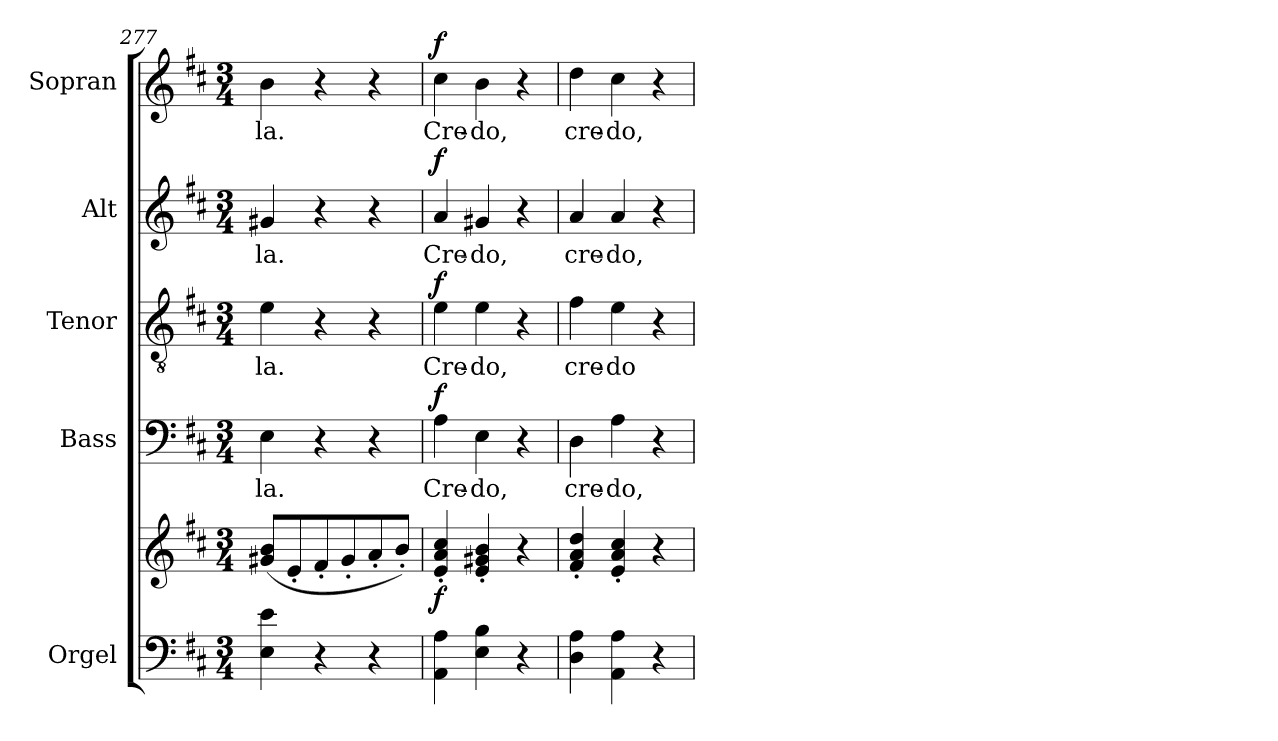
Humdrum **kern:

**kern	**kern	**dynam	**kern	**text	**dynam	**kern	**text	**dynam	**kern	**text	**dynam	**kern	**text	**dynam
*part5	*part5	*part5	*part4	*part4	*part4	*part3	*part3	*part3	*part2	*part2	*part2	*part1	*part1	*part1
*staff6	*staff5	*staff5/6	*staff4	*staff4	*staff4	*staff3	*staff3	*staff3	*staff2	*staff2	*staff2	*staff1	*staff1	*staff1
*I"Orgel	*	*	*I"Bass	*	*	*I"Tenor	*	*	*I"Alt	*	*	*I"Sopran	*	*
*I'Org.	*	*	*I'B	*	*	*I'T	*	*	*I'A	*	*	*I'S	*	*
*clefF4	*clefG2	*	*clefF4	*	*	*clefGv2	*	*	*clefG2	*	*	*clefG2	*	*
*k[f#c#]	*k[f#c#]	*	*k[f#c#]	*	*	*k[f#c#]	*	*	*k[f#c#]	*	*	*k[f#c#]	*	*
*D:	*D:	*	*D:	*	*	*D:	*	*	*D:	*	*	*D:	*	*
*M3/4	*M3/4	*	*M3/4	*	*	*M3/4	*	*	*M3/4	*	*	*M3/4	*	*
=277	=277	=277	=277	=277	=277	=277	=277	=277	=277	=277	=277	=277	=277	=277
!	!	!	!	!LO:LY:b	!	!	!LO:LY:b	!	!	!LO:LY:b	!	!	!LO:LY:b	!
4E\ 4e\	(<8g#X/ 8b/L	.	4E\	-la.	.	4e\	-la.	.	4g#X/	-la.	.	4b\	-la.	.
.	8e'</	.	.	.	.	.	.	.	.	.	.	.	.	.
4r	8f#'</	.	4r	.	.	4r	.	.	4r	.	.	4r	.	.
.	8g#'</	.	.	.	.	.	.	.	.	.	.	.	.	.
4r	8a'</	.	4r	.	.	4r	.	.	4r	.	.	4r	.	.
.	8b'</J)	.	.	.	.	.	.	.	.	.	.	.	.	.
=278	=278	=278	=278	=278	=278	=278	=278	=278	=278	=278	=278	=278	=278	=278
!	!	!LO:DY:b	!	!LO:LY:b	!LO:DY:a	!	!LO:LY:b	!LO:DY:a	!	!LO:LY:b	!LO:DY:a	!	!LO:LY:b	!LO:DY:a
4AA\ 4A\	4e/'< 4a/'< 4cc#/'<	f	4A\	Cre-	f	4e\	Cre-	f	4a/	Cre-	f	4cc#\	Cre-	f
!	!	!	!	!LO:LY:b	!	!	!LO:LY:b	!	!	!LO:LY:b	!	!	!LO:LY:b	!
4E\ 4B\	4e/'< 4g#X/'< 4b/'<	.	4E\	-do,	.	4e\	-do,	.	4g#X/	-do,	.	4b\	-do,	.
4r	4r	.	4r	.	.	4r	.	.	4r	.	.	4r	.	.
=279	=279	=279	=279	=279	=279	=279	=279	=279	=279	=279	=279	=279	=279	=279
!	!	!	!	!LO:LY:b	!	!	!LO:LY:b	!	!	!LO:LY:b	!	!	!LO:LY:b	!
4D\ 4A\	4f#/'< 4a/'< 4dd/'<	.	4D\	cre-	.	4f#\	cre-	.	4a/	cre-	.	4dd\	cre-	.
!	!	!	!	!LO:LY:b	!	!	!LO:LY:b	!	!	!LO:LY:b	!	!	!LO:LY:b	!
4AA\ 4A\	4e/'< 4a/'< 4cc#/'<	.	4A\	-do,	.	4e\	-do	.	4a/	-do,	.	4cc#\	-do,	.
4r	4r	.	4r	.	.	4r	.	.	4r	.	.	4r	.	.
=	=	=	=	=	=	=	=	=	=	=	=	=	=	=
*-	*-	*-	*-	*-	*-	*-	*-	*-	*-	*-	*-	*-	*-	*-
